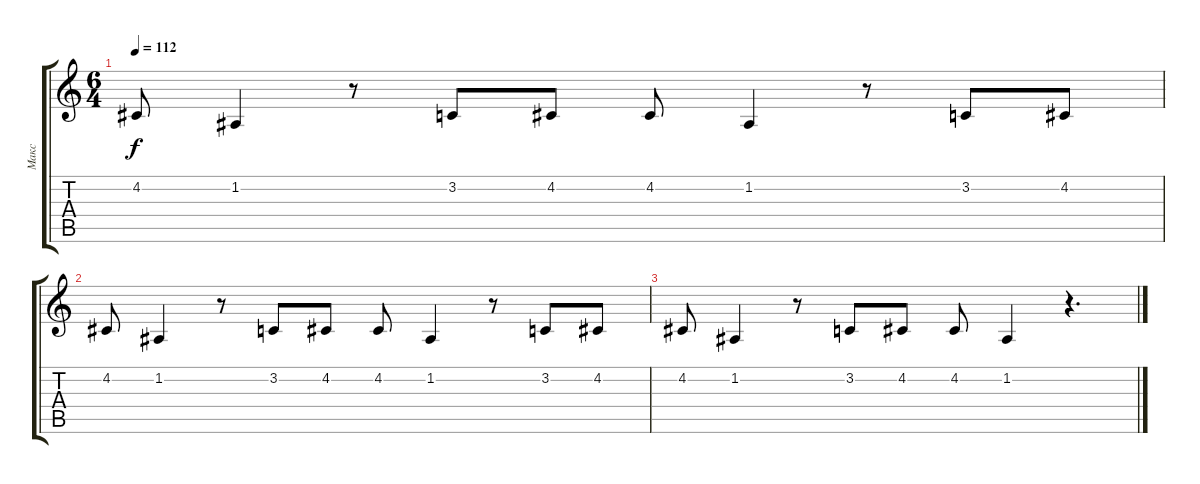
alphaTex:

\track ("Макс" "Макс") {instrument clarinet}
\staff {score tabs}
\tuning (D4 A3 F3 C3 G2 D2) {hide}
\ts (6 4)
\tempo 112
\clef g2
\ks c
4.2.8{dy f volume 0} 1.2.4 r.8 3.2.8 4.2.8 4.2.8 1.2.4 r.8 3.2.8 4.2.8 |
4.2.8 1.2.4 r.8 3.2.8 4.2.8 4.2.8 1.2.4 r.8 3.2.8 4.2.8 |
4.2.8 1.2.4 r.8 3.2.8 4.2.8 4.2.8 1.2.4 r.4{d}
